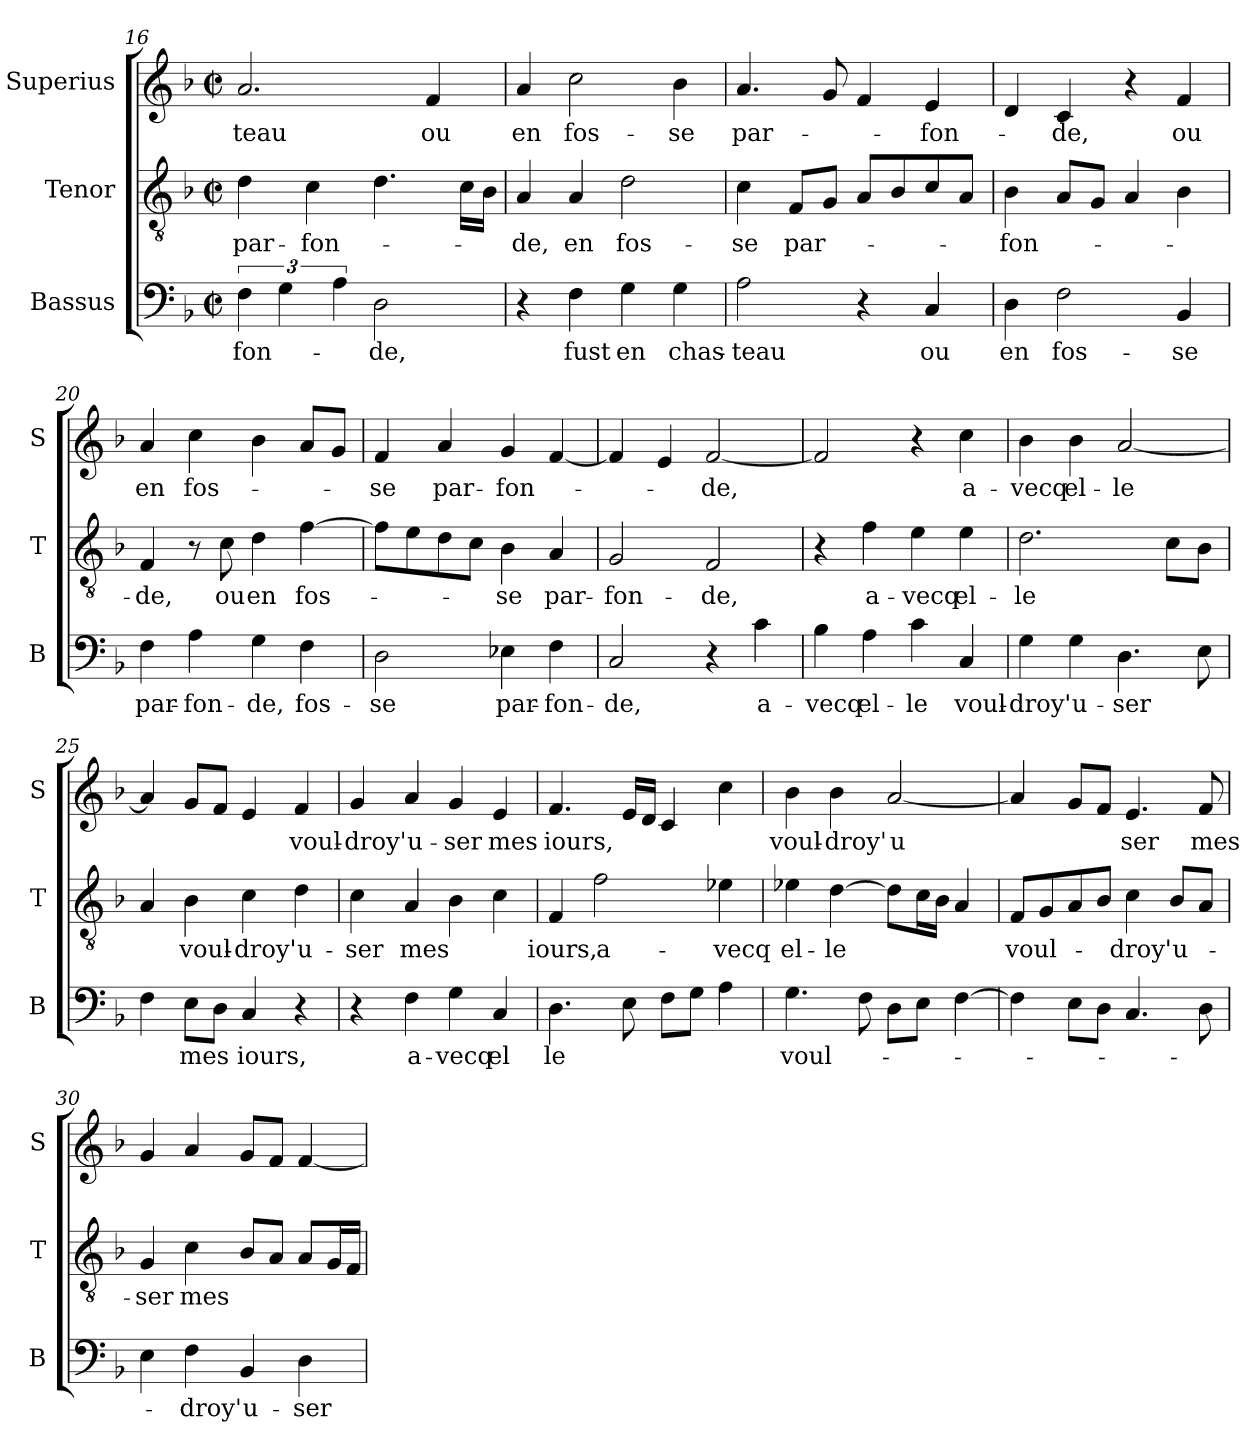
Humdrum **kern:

**kern	**text	**kern	**text	**kern	**text
*part3	*part3	*part2	*part2	*part1	*part1
*staff3	*staff3	*staff2	*staff2	*staff1	*staff1
*I"Bassus	*	*I"Tenor	*	*I"Superius	*
*I'B	*	*I'T	*	*I'S	*
*clefF4	*	*clefGv2	*	*clefG2	*
*k[b-]	*	*k[b-]	*	*k[b-]	*
*F:	*	*F:	*	*F:	*
*M2/2	*	*M2/2	*	*M2/2	*
*met(c|)	*	*met(c|)	*	*met(c|)	*
=16	=16	=16	=16	=16	=16
!	!LO:LY:b	!	!LO:LY:b	!	!LO:LY:b
6F\	-fon-	4d\	par-	2.a/	-teau
6G\	.	.	.	.	.
!	!	!	!LO:LY:b	!	!
.	.	4c\	-fon-	.	.
6A\	.	.	.	.	.
!	!LO:LY:b	!	!	!	!
2D\	-de,	4.d\	.	.	.
!	!	!	!	!	!LO:LY:b
.	.	.	.	4f/	ou
.	.	16c\LL	.	.	.
.	.	16B-\JJ	.	.	.
=17	=17	=17	=17	=17	=17
!	!	!	!LO:LY:b	!	!LO:LY:b
4r	.	4A/	-de,	4a/	en
!	!LO:LY:b	!	!LO:LY:b	!	!LO:LY:b
4F\	fust	4A/	en	2cc\	fos-
!	!LO:LY:b	!	!LO:LY:b	!	!
4G\	en	2d\	fos-	.	.
!	!LO:LY:b	!	!	!	!LO:LY:b
4G\	chas-	.	.	4b-\	-se
=18	=18	=18	=18	=18	=18
!	!LO:LY:b	!	!LO:LY:b	!	!LO:LY:b
2A\	-teau	4c\	-se	4.a/	par-
!	!	!	!LO:LY:b	!	!
.	.	8F/L	par-	.	.
.	.	8G/J	.	8g/	.
4r	.	8A/L	.	4f/	.
.	.	8B-/	.	.	.
!	!LO:LY:b	!	!	!	!LO:LY:b
4C/	ou	8c/	.	4e/	-fon-
.	.	8A/J	.	.	.
=19	=19	=19	=19	=19	=19
!	!LO:LY:b	!	!LO:LY:b	!	!
4D\	en	4B-\	-fon-	4d/	.
!	!LO:LY:b	!	!	!	!LO:LY:b
2F\	fos-	8A/L	.	4c/	-de,
.	.	8G/J	.	.	.
.	.	4A/	.	4r	.
!	!LO:LY:b	!	!	!	!LO:LY:b
4BB-/	-se	4B-\	.	4f/	ou
!!LO:LB:g=z
=20	=20	=20	=20	=20	=20
!	!LO:LY:b	!	!LO:LY:b	!	!LO:LY:b
4F\	par-	4F/	-de,	4a/	en
!	!LO:LY:b	!	!	!	!LO:LY:b
4A\	-fon-	8r	.	4cc\	fos-
!	!	!	!LO:LY:b	!	!
.	.	8c\	ou	.	.
!	!LO:LY:b	!	!LO:LY:b	!	!
4G\	-de,	4d\	en	4b-\	.
!	!LO:LY:b	!	!LO:LY:b	!	!
4F\	fos-	[4f\	fos-	8a/L	.
.	.	.	.	8g/J	.
=21	=21	=21	=21	=21	=21
!	!LO:LY:b	!	!	!	!LO:LY:b
2D\	-se	8f\L]	.	4f/	-se
.	.	8e\	.	.	.
!	!	!	!	!	!LO:LY:b
.	.	8d\	.	4a/	par-
.	.	8c\J	.	.	.
!	!LO:LY:b	!	!LO:LY:b	!	!LO:LY:b
4E-X\	par-	4B-\	-se	4g/	-fon-
!	!LO:LY:b	!	!LO:LY:b	!	!
4F\	-fon-	4A/	par-	[4f/	.
=22	=22	=22	=22	=22	=22
!	!LO:LY:b	!	!LO:LY:b	!	!
2C/	-de,	2G/	-fon-	4f/]	.
.	.	.	.	4e/	.
!	!	!	!LO:LY:b	!	!LO:LY:b
4r	.	2F/	-de,	[2f/	-de,
!	!LO:LY:b	!	!	!	!
4c\	a-	.	.	.	.
=23	=23	=23	=23	=23	=23
!	!LO:LY:b	!	!	!	!
4B-\	-vecq	4r	.	2f/]	.
!	!LO:LY:b	!	!LO:LY:b	!	!
4A\	el-	4f\	a-	.	.
!	!LO:LY:b	!	!LO:LY:b	!	!
4c\	-le	4e\	-vecq	4r	.
!	!LO:LY:b	!	!LO:LY:b	!	!LO:LY:b
4C/	voul-	4e\	el-	4cc\	a-
=24	=24	=24	=24	=24	=24
!	!LO:LY:b	!	!LO:LY:b	!	!LO:LY:b
4G\	-droy'	2.d\	-le	4b-\	-vecq
!	!LO:LY:b	!	!	!	!LO:LY:b
4G\	u-	.	.	4b-\	el-
!	!LO:LY:b	!	!	!	!LO:LY:b
4.D\	-ser	.	.	[2a/	-le
.	.	8c\L	.	.	.
8E\	.	8B-\J	.	.	.
!!LO:LB:g=z
=25	=25	=25	=25	=25	=25
4F\	.	4A/	.	4a/]	.
!	!LO:LY:b	!	!LO:LY:b	!	!
8E\L	mes	4B-\	voul-	8g/L	.
8D\J	.	.	.	8f/J	.
!	!LO:LY:b	!	!LO:LY:b	!	!
4C/	iours,	4c\	-droy'	4e/	.
!	!	!	!LO:LY:b	!	!LO:LY:b
4r	.	4d\	u-	4f/	voul-
=26	=26	=26	=26	=26	=26
!	!	!	!LO:LY:b	!	!LO:LY:b
4r	.	4c\	-ser	4g/	-droy'
!	!LO:LY:b	!	!LO:LY:b	!	!LO:LY:b
4F\	a-	4A/	mes	4a/	u-
!	!LO:LY:b	!	!	!	!LO:LY:b
4G\	-vecq	4B-\	.	4g/	-ser
!	!LO:LY:b	!	!	!	!LO:LY:b
4C/	el	4c\	.	4e/	mes
=27	=27	=27	=27	=27	=27
!	!LO:LY:b	!	!LO:LY:b	!	!LO:LY:b
4.D\	le	4F/	iours,	4.f/	iours,
!	!	!	!LO:LY:b	!	!
.	.	2f\	a-	.	.
8E\	.	.	.	16e/LL	.
.	.	.	.	16d/JJ	.
8F\L	.	.	.	4c/	.
8G\J	.	.	.	.	.
!	!	!	!LO:LY:b	!	!
4A\	.	4e-X\	-vecq	4cc\	.
=28	=28	=28	=28	=28	=28
!	!LO:LY:b	!	!LO:LY:b	!	!LO:LY:b
4.G\	voul-	4e-X\	el-	4b-\	voul-
!	!	!	!LO:LY:b	!	!LO:LY:b
.	.	[4d\	-le	4b-\	-droy'
8F\	.	.	.	.	.
!	!	!	!	!	!LO:LY:b
8D\L	.	8d\L]	.	[2a/	u
8E\J	.	16c\L	.	.	.
.	.	16B-\JJ	.	.	.
[4F\	.	4A/	.	.	.
=29	=29	=29	=29	=29	=29
!	!	!	!LO:LY:b	!	!
4F\]	.	8F/L	voul-	4a/]	.
.	.	8G/	.	.	.
8E\L	.	8A/	.	8g/L	.
8D\J	.	8B-/J	.	8f/J	.
!	!	!	!LO:LY:b	!	!LO:LY:b
4.C/	.	4c\	-droy'	4.e/	ser
!	!	!	!LO:LY:b	!	!
.	.	8B-/L	u-	.	.
!	!	!	!	!	!LO:LY:b
8D\	.	8A/J	.	8f/	mes
!!LO:PB:g=z
=30	=30	=30	=30	=30	=30
!	!	!	!LO:LY:b	!	!
4E\	.	4G/	-ser	4g/	.
!	!LO:LY:b	!	!LO:LY:b	!	!
4F\	-droy'	4c\	mes	4a/	.
!	!LO:LY:b	!	!	!	!
4BB-/	u-	8B-/L	.	8g/L	.
.	.	8A/J	.	8f/J	.
!	!LO:LY:b	!	!	!	!
4D\	-ser	8A/L	.	[4f/	.
.	.	16G/L	.	.	.
.	.	16F/JJ	.	.	.
=	=	=	=	=	=
*-	*-	*-	*-	*-	*-
